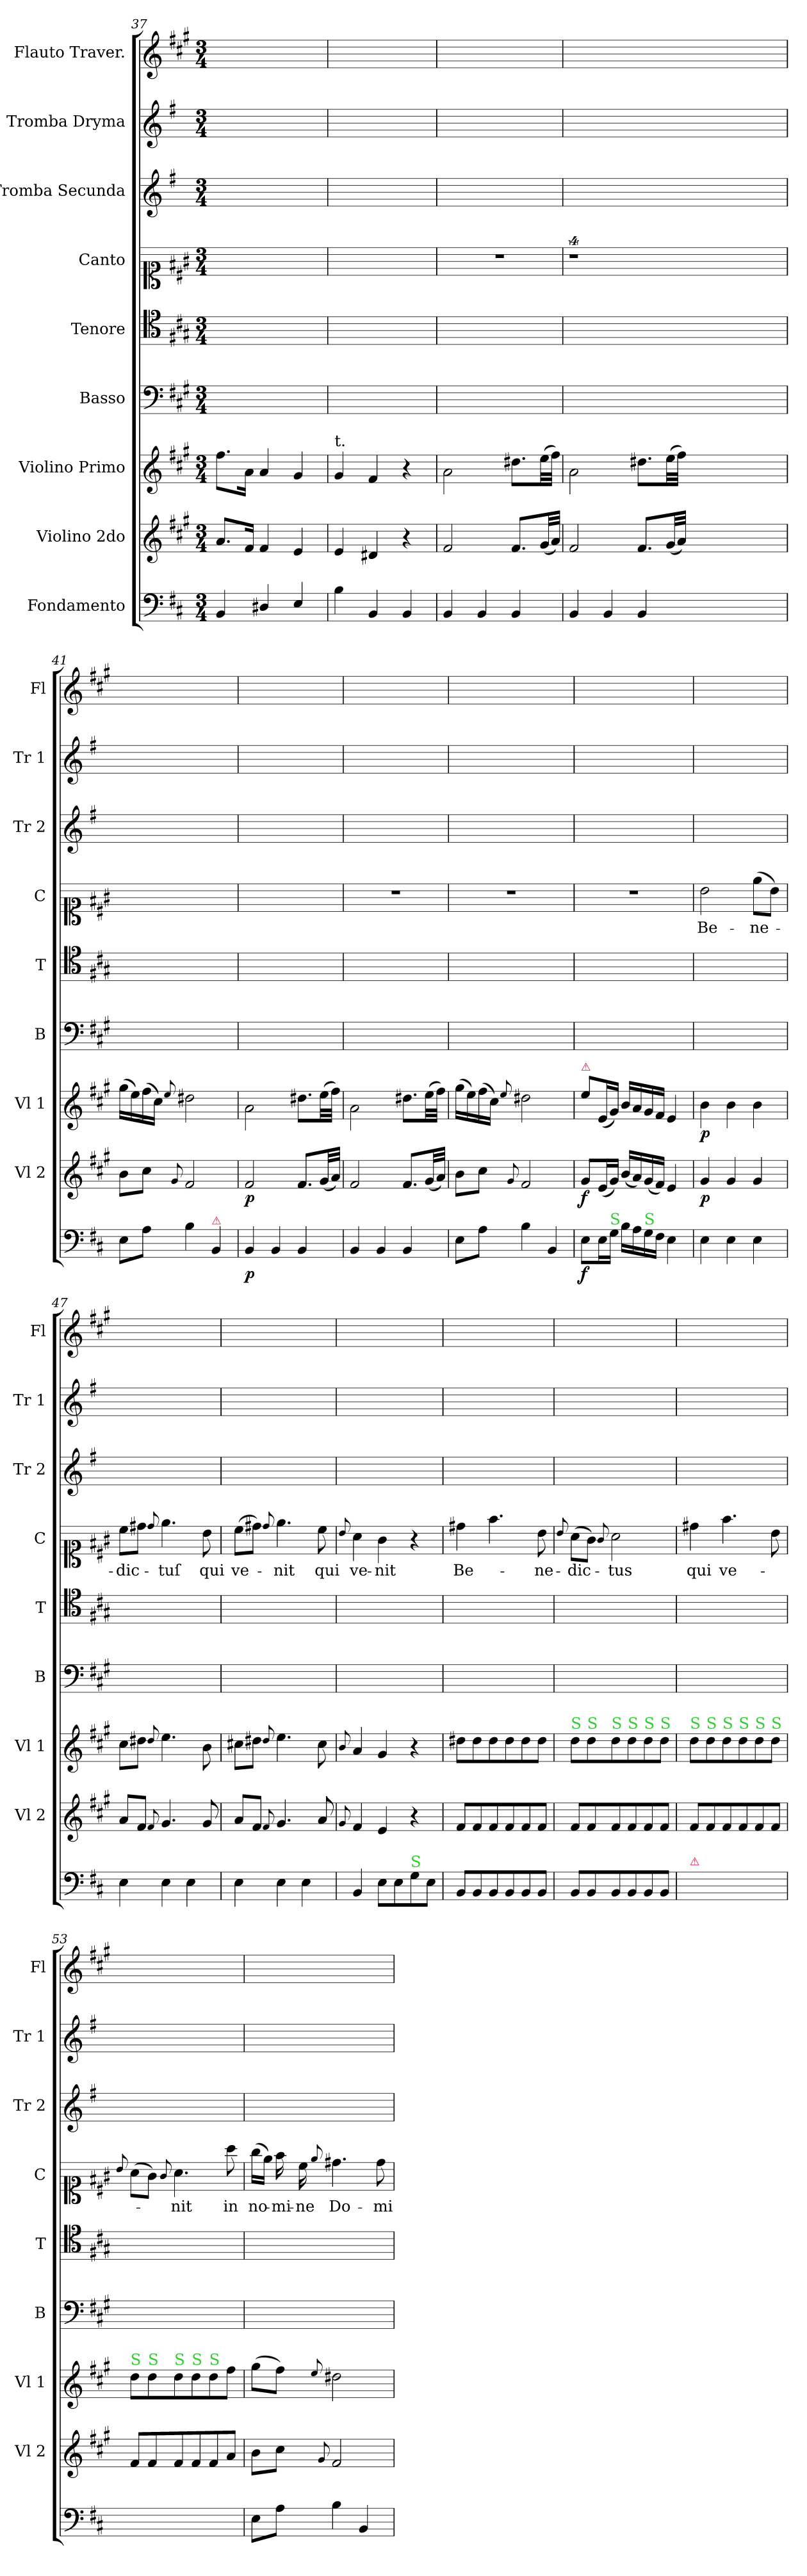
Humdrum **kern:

**kern	**dynam	**kern	**dynam	**kern	**dynam	**kern	**kern	**kern	**text	**kern	**kern	**kern
*part9	*part9	*part8	*part8	*part7	*part7	*part6	*part5	*part4	*part4	*part3	*part2	*part1
*staff9	*staff9	*staff8	*staff8	*staff7	*staff7	*staff6	*staff5	*staff4	*staff4	*staff3	*staff2	*staff1
*I"Fondamento	*	*I"Violino 2do	*	*I"Violino Primo	*	*I"Basso	*I"Tenore	*I"Canto	*	*I"Tromba Secunda	*I"Tromba Dryma	*I"Flauto Traver.
*	*	*I'Vl 2	*	*I'Vl 1	*	*I'B	*I'T	*I'C	*	*I'Tr 2	*I'Tr 1	*I'Fl
*clefF4	*	*clefG2	*	*clefG2	*	*clefF4	*clefC4	*clefC1	*	*clefG2	*clefG2	*clefG2
*	*	*	*	*	*	*	*	*	*	*ITrd-1c-2	*ITrd-1c-2	*
*k[f#c#]	*	*k[f#c#g#]	*	*k[f#c#g#]	*	*k[f#c#g#]	*k[f#c#g#]	*k[f#c#g#]	*	*k[f#c#g#]	*k[f#c#g#]	*k[f#c#g#]
*	*	*A:	*	*A:	*	*A:	*A:	*A:	*	*A:	*A:	*A:
*M3/4	*	*M3/4	*	*M3/4	*	*M3/4	*M3/4	*M3/4	*	*M3/4	*M3/4	*M3/4
=37	=37	=37	=37	=37	=37	=37	=37	=37	=37	=37	=37	=37
4BB/	.	8.a/L	.	8.ff#\L	.	2.ryy	2.ryy	2.ryy	.	2.ryy	2.ryy	2.ryy
.	.	16f#/Jk	.	16a\Jk	.	.	.	.	.	.	.	.
4D#X/	.	4f#/	.	4a/	.	.	.	.	.	.	.	.
4E/	.	4e/	.	4g#/	.	.	.	.	.	.	.	.
=38	=38	=38	=38	=38	=38	=38	=38	=38	=38	=38	=38	=38
!	!	!	!	!LO:TX:a:t=t.	!	!	!	!	!	!	!	!
4B\	.	4e/	.	4g#/	.	2.ryy	2.ryy	2.ryy	.	2.ryy	2.ryy	2.ryy
4BB/	.	4d#X/	.	4f#/	.	.	.	.	.	.	.	.
4BB/	.	4r	.	4r	.	.	.	.	.	.	.	.
=39	=39	=39	=39	=39	=39	=39	=39	=39	=39	=39	=39	=39
4BB/	.	2f#/	.	2a\	.	2.ryy	2.ryy	2.r	.	2.ryy	2.ryy	2.ryy
4BB/	.	.	.	.	.	.	.	.	.	.	.	.
4BB/	.	8.f#/L	.	8.dd#X\L	.	.	.	.	.	.	.	.
.	.	(32g#/LL	.	(32ee\LL	.	.	.	.	.	.	.	.
.	.	32a/JJJ)	.	32ff#\JJJ)	.	.	.	.	.	.	.	.
=40	=40	=40	=40	=40	=40	=40	=40	=40	=40	=40	=40	=40
4BB/	.	2f#/	.	2a\	.	2.ryy	2.ryy	4%9r	.	2.ryy	2.ryy	2.ryy
4BB/	.	.	.	.	.	.	.	.	.	.	.	.
4BB/	.	8.f#/L	.	8.dd#X\L	.	.	.	.	.	.	.	.
.	.	(32g#/LL	.	(32ee\LL	.	.	.	.	.	.	.	.
.	.	32a/JJJ)	.	32ff#\JJJ)	.	.	.	.	.	.	.	.
1.ryy	.	1.ryy	.	1.ryy	.	1.ryy	1.ryy	.	.	1.ryy	1.ryy	1.ryy
=41	=41	=41	=41	=41	=41	=41	=41	=41	=41	=41	=41	=41
8E\L	.	8b\L	.	(16gg#\LL	.	2.ryy	2.ryy	2.ryy	.	2.ryy	2.ryy	2.ryy
.	.	.	.	16ee\)	.	.	.	.	.	.	.	.
8A\J	.	8cc#\J	.	(16ff#\	.	.	.	.	.	.	.	.
.	.	.	.	16cc#\JJ)	.	.	.	.	.	.	.	.
.	.	8qqg#/	.	8qqee/	.	.	.	.	.	.	.	.
4B\	.	2f#/	.	2dd#X\	.	.	.	.	.	.	.	.
!LO:TX:a:color=crimson:t=⚠	!	!	!	!	!	!	!	!	!	!	!	!
4BB/	.	.	.	.	.	.	.	.	.	.	.	.
=42	=42	=42	=42	=42	=42	=42	=42	=42	=42	=42	=42	=42
4BB/	p	2f#/	p	2a\	.	2.ryy	2.ryy	2.ryy	.	2.ryy	2.ryy	2.ryy
4BB/	.	.	.	.	.	.	.	.	.	.	.	.
4BB/	.	8.f#/L	.	8.dd#X\L	.	.	.	.	.	.	.	.
.	.	(32g#/LL	.	(32ee\LL	.	.	.	.	.	.	.	.
.	.	32a/JJJ)	.	32ff#\JJJ)	.	.	.	.	.	.	.	.
=43	=43	=43	=43	=43	=43	=43	=43	=43	=43	=43	=43	=43
4BB/	.	2f#/	.	2a\	.	2.ryy	2.ryy	2.r	.	2.ryy	2.ryy	2.ryy
4BB/	.	.	.	.	.	.	.	.	.	.	.	.
4BB/	.	8.f#/L	.	8.dd#X\L	.	.	.	.	.	.	.	.
.	.	(32g#/LL	.	(32ee\LL	.	.	.	.	.	.	.	.
.	.	32a/JJJ)	.	32ff#\JJJ)	.	.	.	.	.	.	.	.
=44	=44	=44	=44	=44	=44	=44	=44	=44	=44	=44	=44	=44
8E\L	.	8b\L	.	(16gg#\LL	.	2.ryy	2.ryy	2.r	.	2.ryy	2.ryy	2.ryy
.	.	.	.	16ee\)	.	.	.	.	.	.	.	.
8A\J	.	8cc#\J	.	(16ff#\	.	.	.	.	.	.	.	.
.	.	.	.	16cc#\JJ)	.	.	.	.	.	.	.	.
.	.	8qqg#/	.	8qqee/	.	.	.	.	.	.	.	.
4B\	.	2f#/	.	2dd#X\	.	.	.	.	.	.	.	.
4BB/	.	.	.	.	.	.	.	.	.	.	.	.
=45	=45	=45	=45	=45	=45	=45	=45	=45	=45	=45	=45	=45
!	!	!	!	!LO:TX:a:color=crimson:t=⚠	!	!	!	!	!	!	!	!
8E\L	f	8g#/L	f	8ee\L	.	2.ryy	2.ryy	2.r	.	2.ryy	2.ryy	2.ryy
16E\L	.	(16e/L	.	(16e/L	.	.	.	.	.	.	.	.
!LO:TX:a:color=limegreen:t=S	!	!	!	!	!	!	!	!	!	!	!	!
16G\JJ	.	16g#/JJ)	.	16g#/JJ)	.	.	.	.	.	.	.	.
16B\LL	.	(16b/LL	.	16b/LL	.	.	.	.	.	.	.	.
16A\	.	16a/)	.	16a/	.	.	.	.	.	.	.	.
!LO:TX:a:color=limegreen:t=S	!	!	!	!	!	!	!	!	!	!	!	!
16G\	.	(16g#/	.	16g#/	.	.	.	.	.	.	.	.
16F#\JJ	.	16f#/JJ)	.	16f#/JJ	.	.	.	.	.	.	.	.
4E\	.	4e/	.	4e/	.	.	.	.	.	.	.	.
=46	=46	=46	=46	=46	=46	=46	=46	=46	=46	=46	=46	=46
4E\	.	4g#/	p	4b\	p	2.ryy	2.ryy	2b\	Be-	2.ryy	2.ryy	2.ryy
4E\	.	4g#/	.	4b\	.	.	.	.	.	.	.	.
4E\	.	4g#/	.	4b\	.	.	.	(8ee\L	-ne-	.	.	.
.	.	.	.	.	.	.	.	8b\J)	.	.	.	.
=47	=47	=47	=47	=47	=47	=47	=47	=47	=47	=47	=47	=47
4E\	.	8a/L	.	8cc#\L	.	2.ryy	2.ryy	8cc#\L	-dic-	2.ryy	2.ryy	2.ryy
.	.	8f#/J	.	8dd#X\J	.	.	.	8dd#X\J	.	.	.	.
.	.	8qqf#/	.	8qqdd#/	.	.	.	8qqdd#/	.	.	.	.
4E\	.	4.g#/	.	4.ee\	.	.	.	4.ee\	-tuſ	.	.	.
4E\	.	.	.	.	.	.	.	.	.	.	.	.
.	.	8g#/	.	8b\	.	.	.	8b\	qui	.	.	.
=48	=48	=48	=48	=48	=48	=48	=48	=48	=48	=48	=48	=48
4E\	.	8a/L	.	8cc#X\L	.	2.ryy	2.ryy	(8cc#\L	ve-	2.ryy	2.ryy	2.ryy
.	.	8f#/J	.	8dd#X\J	.	.	.	8dd#X\J)	.	.	.	.
.	.	8qqf#/	.	8qqdd#/	.	.	.	8qqdd#/	.	.	.	.
4E\	.	4.g#/	.	4.ee\	.	.	.	4.ee\	-nit	.	.	.
4E\	.	.	.	.	.	.	.	.	.	.	.	.
.	.	8a/	.	8cc#\	.	.	.	8cc#\	qui	.	.	.
=49	=49	=49	=49	=49	=49	=49	=49	=49	=49	=49	=49	=49
.	.	8qqg#/	.	8qqb/	.	.	.	8qqb/	.	.	.	.
4BB/	.	4f#/	.	4a/	.	2.ryy	2.ryy	4a\	ve-	2.ryy	2.ryy	2.ryy
8E\L	.	4e/	.	4g#/	.	.	.	4g#\	-nit	.	.	.
8E\	.	.	.	.	.	.	.	.	.	.	.	.
!LO:TX:a:color=limegreen:t=S	!	!	!	!	!	!	!	!	!	!	!	!
8G\	.	4r	.	4r	.	.	.	4r	.	.	.	.
8E\J	.	.	.	.	.	.	.	.	.	.	.	.
=50	=50	=50	=50	=50	=50	=50	=50	=50	=50	=50	=50	=50
8BB/L	.	8f#/L	.	8dd#X\L	.	2.ryy	2.ryy	4dd#X\	Be-	2.ryy	2.ryy	2.ryy
8BB/	.	8f#/	.	8dd#\	.	.	.	.	.	.	.	.
8BB/	.	8f#/	.	8dd#\	.	.	.	4.ff#\	.	.	.	.
8BB/	.	8f#/	.	8dd#\	.	.	.	.	.	.	.	.
8BB/	.	8f#/	.	8dd#\	.	.	.	.	.	.	.	.
8BB/J	.	8f#/J	.	8dd#\J	.	.	.	8b\	-ne-	.	.	.
=51	=51	=51	=51	=51	=51	=51	=51	=51	=51	=51	=51	=51
.	.	.	.	.	.	.	.	8qqb/	.	.	.	.
!	!	!	!	!LO:TX:a:color=limegreen:t=S	!	!	!	!	!	!	!	!
8BB/L	.	8f#/L	.	8dd\L	.	2.ryy	2.ryy	(8a\L	-dic-	2.ryy	2.ryy	2.ryy
!	!	!	!	!LO:TX:a:color=limegreen:t=S	!	!	!	!	!	!	!	!
8BB/	.	8f#/	.	8dd\	.	.	.	8g#\J)	.	.	.	.
.	.	.	.	.	.	.	.	8qqg#/	.	.	.	.
!	!	!	!	!LO:TX:a:color=limegreen:t=S	!	!	!	!	!	!	!	!
8BB/	.	8f#/	.	8dd\	.	.	.	2a\	-tus	.	.	.
!	!	!	!	!LO:TX:a:color=limegreen:t=S	!	!	!	!	!	!	!	!
8BB/	.	8f#/	.	8dd\	.	.	.	.	.	.	.	.
!	!	!	!	!LO:TX:a:color=limegreen:t=S	!	!	!	!	!	!	!	!
8BB/	.	8f#/	.	8dd\	.	.	.	.	.	.	.	.
!	!	!	!	!LO:TX:a:color=limegreen:t=S	!	!	!	!	!	!	!	!
8BB/J	.	8f#/J	.	8dd\J	.	.	.	.	.	.	.	.
=52	=52	=52	=52	=52	=52	=52	=52	=52	=52	=52	=52	=52
!	!	!	!	!LO:TX:a:color=limegreen:t=S	!	!	!	!	!	!	!	!
!LO:TX:a:color=crimson:t=⚠	!	!	!	!	!	!	!	!	!	!	!	!
8BB/Lyy	.	8f#/L	.	8dd\L	.	2.ryy	2.ryy	4dd#X\	qui	2.ryy	2.ryy	2.ryy
!	!	!	!	!LO:TX:a:color=limegreen:t=S	!	!	!	!	!	!	!	!
8BB/yy	.	8f#/	.	8dd\	.	.	.	.	.	.	.	.
!	!	!	!	!LO:TX:a:color=limegreen:t=S	!	!	!	!	!	!	!	!
8BB/yy	.	8f#/	.	8dd\	.	.	.	4.ff#\	ve-	.	.	.
!	!	!	!	!LO:TX:a:color=limegreen:t=S	!	!	!	!	!	!	!	!
8BB/yy	.	8f#/	.	8dd\	.	.	.	.	.	.	.	.
!	!	!	!	!LO:TX:a:color=limegreen:t=S	!	!	!	!	!	!	!	!
8BB/yy	.	8f#/	.	8dd\	.	.	.	.	.	.	.	.
!	!	!	!	!LO:TX:a:color=limegreen:t=S	!	!	!	!	!	!	!	!
8BB/Jyy	.	8f#/J	.	8dd\J	.	.	.	8b\	.	.	.	.
=53	=53	=53	=53	=53	=53	=53	=53	=53	=53	=53	=53	=53
.	.	.	.	.	.	.	.	8qqb/	.	.	.	.
!	!	!	!	!LO:TX:a:color=limegreen:t=S	!	!	!	!	!	!	!	!
8BB/Lyy	.	8f#/L	.	8dd\L	.	2.ryy	2.ryy	(8a\L	.	2.ryy	2.ryy	2.ryy
!	!	!	!	!LO:TX:a:color=limegreen:t=S	!	!	!	!	!	!	!	!
8BB/yy	.	8f#/	.	8dd\	.	.	.	8g#\J)	.	.	.	.
.	.	.	.	.	.	.	.	8qqg#/	.	.	.	.
!	!	!	!	!LO:TX:a:color=limegreen:t=S	!	!	!	!	!	!	!	!
8BB/yy	.	8f#/	.	8dd\	.	.	.	4.a\	-nit	.	.	.
!	!	!	!	!LO:TX:a:color=limegreen:t=S	!	!	!	!	!	!	!	!
8BB/yy	.	8f#/	.	8dd\	.	.	.	.	.	.	.	.
!	!	!	!	!LO:TX:a:color=limegreen:t=S	!	!	!	!	!	!	!	!
8BB/yy	.	8f#/	.	8dd\	.	.	.	.	.	.	.	.
8BB/Jyy	.	8a/J	.	8ff#\J	.	.	.	8aa\	in	.	.	.
=54	=54	=54	=54	=54	=54	=54	=54	=54	=54	=54	=54	=54
8E\L	.	8b\L	.	(8gg#\L	.	2.ryy	2.ryy	(16gg#\LL	no-	2.ryy	2.ryy	2.ryy
.	.	.	.	.	.	.	.	16ee\JJ)	.	.	.	.
8A\J	.	8cc#\J	.	8ff#\J)	.	.	.	16ff#\	-mi-	.	.	.
.	.	.	.	.	.	.	.	16cc#\	-ne	.	.	.
.	.	8qqg#/	.	8qqee/	.	.	.	8qqee/	.	.	.	.
4B\	.	2f#/	.	2dd#X\	.	.	.	4.dd#X\	Do-	.	.	.
4BB/	.	.	.	.	.	.	.	.	.	.	.	.
.	.	.	.	.	.	.	.	8dd#\	-mi-	.	.	.
=	=	=	=	=	=	=	=	=	=	=	=	=
*-	*-	*-	*-	*-	*-	*-	*-	*-	*-	*-	*-	*-
